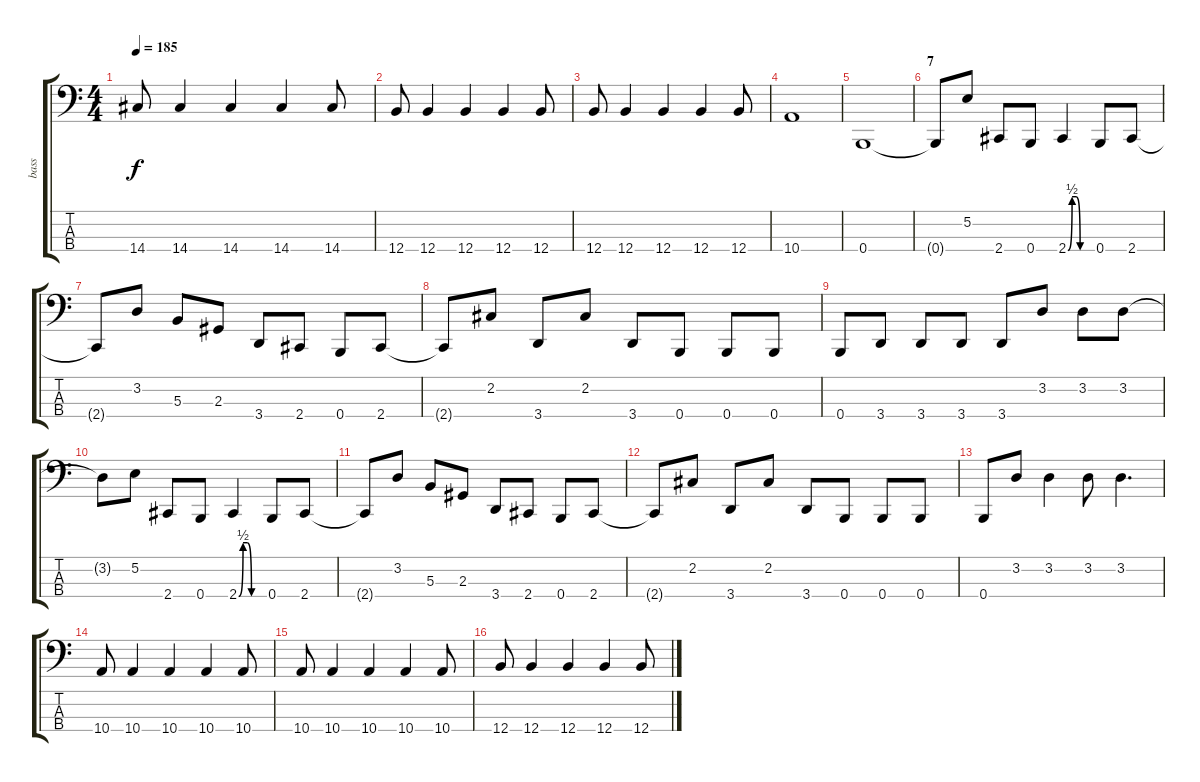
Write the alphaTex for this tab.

\track ("bass" "bass") {instrument electricbasspick}
\staff {score tabs}
\tuning (E2 B1 Gb1 B0) {hide}
\ts (4 4)
\tempo 185
\clef f4
\ks c
14.4.8{dy f} 14.4.4 14.4.4 14.4.4 14.4.8 |
12.4.8 12.4.4 12.4.4 12.4.4 12.4.8 |
12.4.8 12.4.4 12.4.4 12.4.4 12.4.8 |
10.4.1 |
0.4.1 |
\section ("" "7")
0.4{t}.8 5.2.8 2.4.8 0.4.8 2.4{be (custom 0 0 10 2 20 2 30 0 60 0)}.4 0.4.8 2.4.8 |
2.4{t}.8 3.2.8 5.3.8 2.3.8 3.4.8 2.4.8 0.4.8 2.4.8 |
2.4{t}.8 2.2.8 3.4.8 2.2.8 3.4.8 0.4.8 0.4.8 0.4.8 |
0.4.8 3.4.8 3.4.8 3.4.8 3.4.8 3.2.8 3.2.8 3.2.8 |
3.2{t}.8 5.2.8 2.4.8 0.4.8 2.4{be (custom 0 0 10 2 20 2 30 0 60 0)}.4 0.4.8 2.4.8 |
2.4{t}.8 3.2.8 5.3.8 2.3.8 3.4.8 2.4.8 0.4.8 2.4.8 |
2.4{t}.8 2.2.8 3.4.8 2.2.8 3.4.8 0.4.8 0.4.8 0.4.8 |
0.4.8 3.2.8 3.2.4 3.2.8 3.2.4{d} |
10.4.8 10.4.4 10.4.4 10.4.4 10.4.8 |
10.4.8 10.4.4 10.4.4 10.4.4 10.4.8 |
12.4.8 12.4.4 12.4.4 12.4.4 12.4.8
